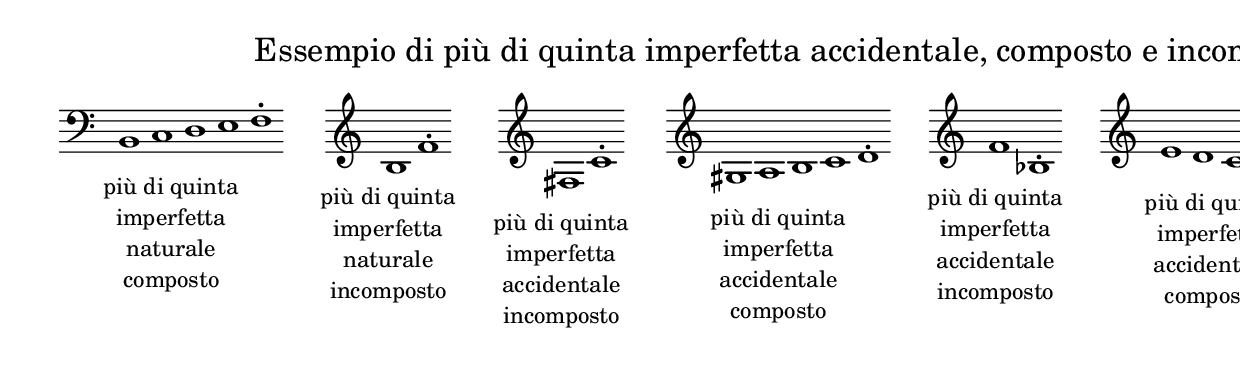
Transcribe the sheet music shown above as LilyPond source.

\version "2.22.2"

% Auto generated file

\header {
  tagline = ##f
}

dot = {
   \once \override Script.add-stem-support = ##f
   \once \override Script.toward-stem-shift = 0
   \once \override Script.skyline-horizontal-padding = 0
   \once \override Script.direction = 1
   \once \override Script.font-size = 1
}

\markup {
  \center-column {
    \line {
      \center-align
      \fontsize#3 { \concat { \normal-text "Essempio di più di quinta imperfetta accidentale, composto e incomposto"} }
    }
    \null
    \line {
      \center-column {

        \line {
          \score {
            <<
              \new Staff \with { instrumentName = ""} {
                \override Staff.TimeSignature.stencil = ##f
                \override Staff.NoteHead.style = #'baroque
                \accidentalStyle Score.forget
                \cadenzaOn
                \clef "bass"
                \key c #`((0 . ,NATURAL) (1 . ,NATURAL) (2 . ,NATURAL)
                          (3 . ,NATURAL) (4 . ,NATURAL) (5 . ,NATURAL)
                          (6 . ,NATURAL))  b,1  c1  d1  e1  \dot f1-. 
                \cadenzaOff
              }
            >>
            \layout {
              \context {
                \Score
                \override SpacingSpanner.common-shortest-duration = #(ly:make-moment 1)
              }
            }
          }
        }
        \null
        \line {
          \left-align {  \normal-text "più di quinta" }
        }
        \line {
          \left-align {  \normal-text "imperfetta" }
        }
        \line {
          \left-align {  \normal-text "naturale" }
        }
        \line {
          \left-align {  \normal-text "composto" }
        }

      }
      \hspace #3 
      \center-column {

        \line {
          \score {
            <<
              \new Staff \with { instrumentName = ""} {
                \override Staff.TimeSignature.stencil = ##f
                \override Staff.NoteHead.style = #'baroque
                \accidentalStyle Score.forget
                \cadenzaOn
                \clef "treble"
                \key c #`((0 . ,NATURAL) (1 . ,NATURAL) (2 . ,NATURAL)
                          (3 . ,NATURAL) (4 . ,NATURAL) (5 . ,NATURAL)
                          (6 . ,NATURAL))  b1  \dot f'1-. 
                \cadenzaOff
              }
            >>
            \layout {
              \context {
                \Score
                \override SpacingSpanner.common-shortest-duration = #(ly:make-moment 1)
              }
            }
          }
        }
        \null
        \line {
          \left-align {  \normal-text "più di quinta" }
        }
        \line {
          \left-align {  \normal-text "imperfetta" }
        }
        \line {
          \left-align {  \normal-text "naturale" }
        }
        \line {
          \left-align {  \normal-text "incomposto" }
        }

      }
      \hspace #3 
      \center-column {

        \line {
          \score {
            <<
              \new Staff \with { instrumentName = ""} {
                \override Staff.TimeSignature.stencil = ##f
                \override Staff.NoteHead.style = #'baroque
                \accidentalStyle Score.forget
                \cadenzaOn
                \clef "treble"
                \key c #`((0 . ,NATURAL) (1 . ,NATURAL) (2 . ,NATURAL)
                          (3 . ,NATURAL) (4 . ,NATURAL) (5 . ,NATURAL)
                          (6 . ,NATURAL))  fis1  \dot c'1-. 
                \cadenzaOff
              }
            >>
            \layout {
              \context {
                \Score
                \override SpacingSpanner.common-shortest-duration = #(ly:make-moment 1)
              }
            }
          }
        }
        \null
        \line {
          \left-align {  \normal-text "più di quinta" }
        }
        \line {
          \left-align {  \normal-text "imperfetta" }
        }
        \line {
          \left-align {  \normal-text "accidentale" }
        }
        \line {
          \left-align {  \normal-text "incomposto" }
        }

      }
      \hspace #3 
      \center-column {

        \line {
          \score {
            <<
              \new Staff \with { instrumentName = ""} {
                \override Staff.TimeSignature.stencil = ##f
                \override Staff.NoteHead.style = #'baroque
                \accidentalStyle Score.forget
                \cadenzaOn
                \clef "treble"
                \key c #`((0 . ,NATURAL) (1 . ,NATURAL) (2 . ,NATURAL)
                          (3 . ,NATURAL) (4 . ,NATURAL) (5 . ,NATURAL)
                          (6 . ,NATURAL))  gis1  a1  b1  c'1  \dot d'1-. 
                \cadenzaOff
              }
            >>
            \layout {
              \context {
                \Score
                \override SpacingSpanner.common-shortest-duration = #(ly:make-moment 1)
              }
            }
          }
        }
        \null
        \line {
          \left-align {  \normal-text "più di quinta" }
        }
        \line {
          \left-align {  \normal-text "imperfetta" }
        }
        \line {
          \left-align {  \normal-text "accidentale" }
        }
        \line {
          \left-align {  \normal-text "composto" }
        }

      }
      \hspace #3 
      \center-column {

        \line {
          \score {
            <<
              \new Staff \with { instrumentName = ""} {
                \override Staff.TimeSignature.stencil = ##f
                \override Staff.NoteHead.style = #'baroque
                \accidentalStyle Score.forget
                \cadenzaOn
                \clef "treble"
                \key c #`((0 . ,NATURAL) (1 . ,NATURAL) (2 . ,NATURAL)
                          (3 . ,NATURAL) (4 . ,NATURAL) (5 . ,NATURAL)
                          (6 . ,NATURAL))  f'1  \dot bes1-. 
                \cadenzaOff
              }
            >>
            \layout {
              \context {
                \Score
                \override SpacingSpanner.common-shortest-duration = #(ly:make-moment 1)
              }
            }
          }
        }
        \null
        \line {
          \left-align {  \normal-text "più di quinta" }
        }
        \line {
          \left-align {  \normal-text "imperfetta" }
        }
        \line {
          \left-align {  \normal-text "accidentale" }
        }
        \line {
          \left-align {  \normal-text "incomposto" }
        }

      }
      \hspace #3 
      \center-column {

        \line {
          \score {
            <<
              \new Staff \with { instrumentName = ""} {
                \override Staff.TimeSignature.stencil = ##f
                \override Staff.NoteHead.style = #'baroque
                \accidentalStyle Score.forget
                \cadenzaOn
                \clef "treble"
                \key c #`((0 . ,NATURAL) (1 . ,NATURAL) (2 . ,NATURAL)
                          (3 . ,NATURAL) (4 . ,NATURAL) (5 . ,NATURAL)
                          (6 . ,NATURAL))  e'1  d'1  c'1  b1  \dot a1-. 
                \cadenzaOff
              }
            >>
            \layout {
              \context {
                \Score
                \override SpacingSpanner.common-shortest-duration = #(ly:make-moment 1)
              }
            }
          }
        }
        \null
        \line {
          \left-align {  \normal-text "più di quinta" }
        }
        \line {
          \left-align {  \normal-text "imperfetta" }
        }
        \line {
          \left-align {  \normal-text "accidentale" }
        }
        \line {
          \left-align {  \normal-text "composto" }
        }

      }
      \hspace #3 
      \center-column {

        \line {
          \score {
            <<
              \new Staff \with { instrumentName = ""} {
                \override Staff.TimeSignature.stencil = ##f
                \override Staff.NoteHead.style = #'baroque
                \accidentalStyle Score.forget
                \cadenzaOn
                \clef "treble"
                \key c #`((0 . ,NATURAL) (1 . ,NATURAL) (2 . ,NATURAL)
                          (3 . ,NATURAL) (4 . ,NATURAL) (5 . ,NATURAL)
                          (6 . ,NATURAL))  d'1  \dot g1-. 
                \cadenzaOff
              }
            >>
            \layout {
              \context {
                \Score
                \override SpacingSpanner.common-shortest-duration = #(ly:make-moment 1)
              }
            }
          }
        }
        \null
        \line {
          \left-align {  \normal-text "più di quinta" }
        }
        \line {
          \left-align {  \normal-text "imperfetta" }
        }
        \line {
          \left-align {  \normal-text "accidentale" }
        }
        \line {
          \left-align {  \normal-text "incomposto" }
        }

      }
      \hspace #3 

    }
  }
}